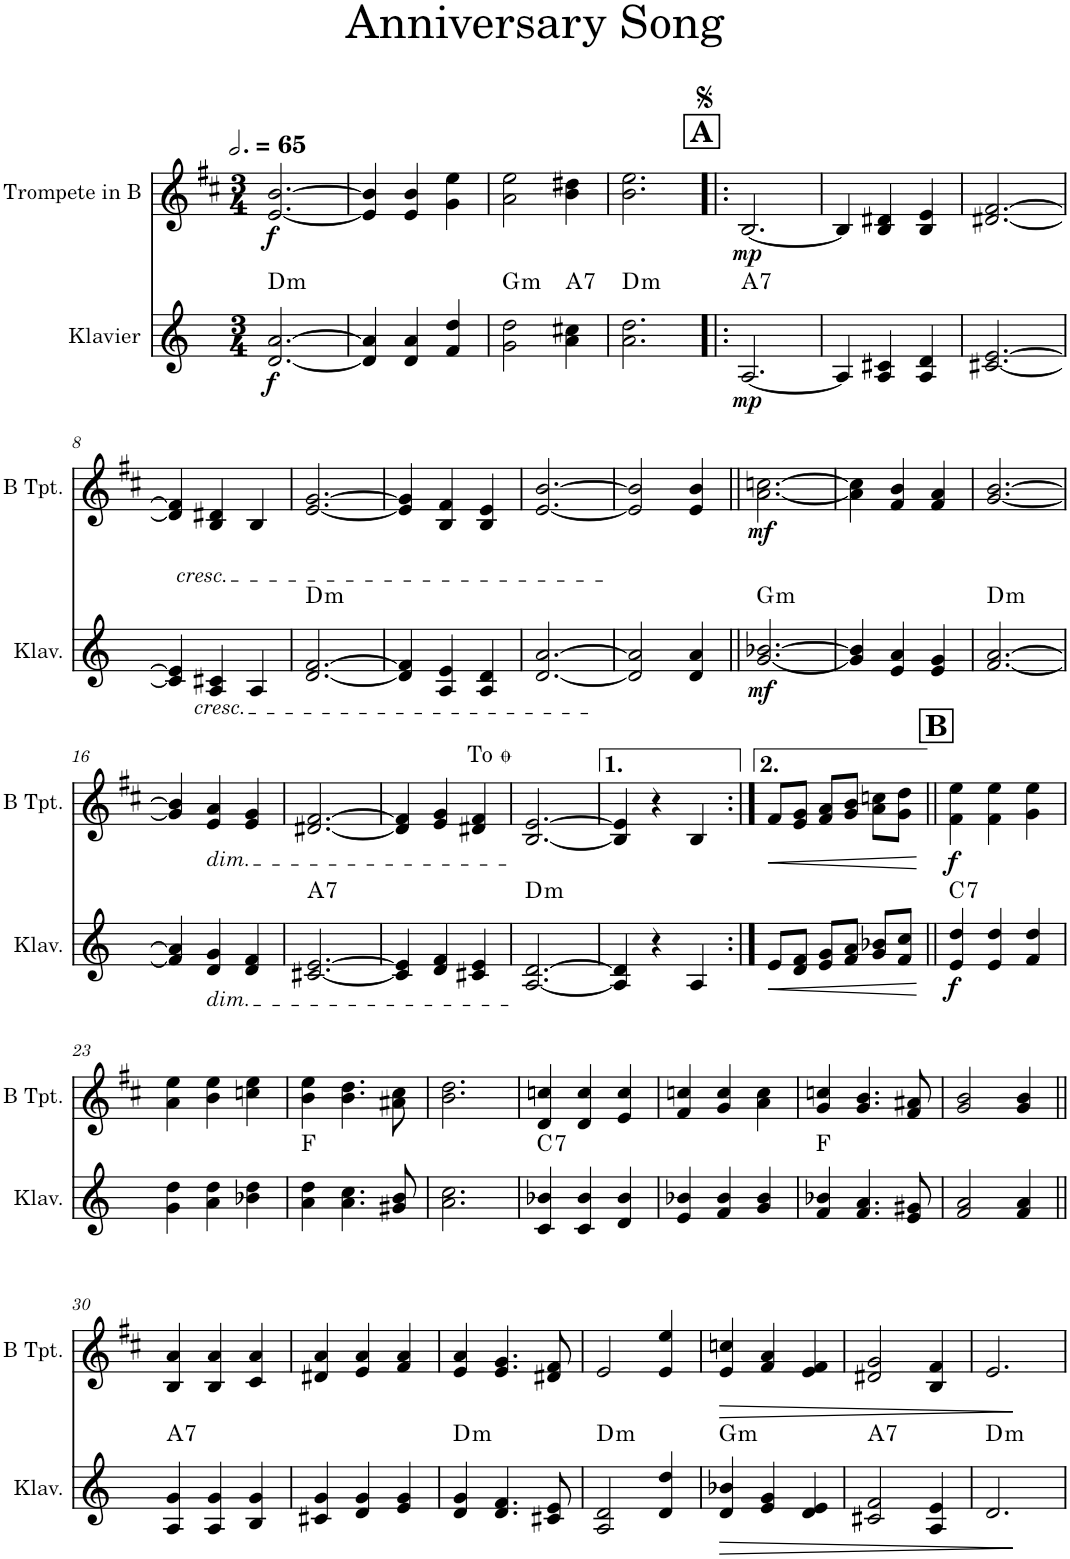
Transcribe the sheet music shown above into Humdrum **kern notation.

**kern	**dynam	**harte	**kern	**dynam
*part2	*part2	*part2	*part1	*part1
*staff2	*staff2	*	*staff1	*staff1
*I"Klavier	*	*	*I"Trompete in B	*
*I'Klav.	*	*	*	*
*clefG2	*	*	*clefG2	*
*	*	*	*Trd1c2	*
*k[]	*	*	*k[f#c#]	*
*M3/4	*	*	*M3/4	*
*MM195	*	*	*MM195	*
=1	=1	=1	=1	=1
!	!LO:DY:b	!LO:H:kt=m	!	!LO:DY:b
[2.d/ [2.a/	f	D:min	[2.e/ [2.b/	f
=2	=2	=2	=2	=2
4d/] 4a/]	.	.	4e/] 4b/]	.
4d/ 4a/	.	.	4e/ 4b/	.
4f/ 4dd/	.	.	4g\ 4ee\	.
=3	=3	=3	=3	=3
!	!	!LO:H:kt=m	!	!
2g\ 2dd\	.	G:min	2a\ 2ee\	.
!	!	!LO:H:kt=7	!	!
4a\ 4cc#X\	.	A:7	4b\ 4dd#X\	.
=4	=4	=4	=4	=4
!	!	!LO:H:kt=m	!	!
2.a\ 2.dd\	.	D:min	2.b\ 2.ee\	.
!!LO:REH:place=s1:a:B:cj:fs=14:t=A
=5!|:	=5!|:	=5!|:	=5!|:	=5!|:
!	!LO:DY:b	!LO:H:kt=7	!	!LO:DY:b
[2.A/	mp	A:7	[2.B/	mp
=6	=6	=6	=6	=6
4A/]	.	.	4B/]	.
4A/ 4c#X/	.	.	4B/ 4d#X/	.
4A/ 4d/	.	.	4B/ 4e/	.
=7	=7	=7	=7	=7
[2.c#X/ [2.e/	.	.	[2.d#X/ [2.f#/	.
!!LO:LB:g=z
=8	=8	=8	=8	=8
!	!	!	!LO:TX:b:i:t=cresc.	!
4c#/] 4e/]	.	.	4d#/] 4f#/]	.
!LO:TX:b:i:t=cresc.	!	!	!	!
4A/ 4c#X/	.	.	4B/ 4d#X/	.
4A/	.	.	4B/	.
=9	=9	=9	=9	=9
!	!	!LO:H:kt=m	!	!
[2.d/ [2.f/	.	D:min	[2.e/ [2.g/	.
=10	=10	=10	=10	=10
4d/] 4f/]	.	.	4e/] 4g/]	.
4A/ 4e/	.	.	4B/ 4f#/	.
4A/ 4d/	.	.	4B/ 4e/	.
=11	=11	=11	=11	=11
[2.d/ [2.a/	.	.	[2.e/ [2.b/	.
=12	=12	=12	=12	=12
2d/] 2a/]	.	.	2e/] 2b/]	.
4d/ 4a/	.	.	4e/ 4b/	.
=13||	=13||	=13||	=13||	=13||
!	!LO:DY:b	!LO:H:kt=m	!	!LO:DY:b
[2.g/ [2.b-X/	mf	G:min	[2.a\ [2.ccn\	mf
=14	=14	=14	=14	=14
4g/] 4b-/]	.	.	4a\] 4cc\]	.
4e/ 4a/	.	.	4f#/ 4b/	.
4e/ 4g/	.	.	4f#/ 4a/	.
=15	=15	=15	=15	=15
!	!	!LO:H:kt=m	!	!
[2.f/ [2.a/	.	D:min	[2.g/ [2.b/	.
!!LO:LB:g=z
=16	=16	=16	=16	=16
4f/] 4a/]	.	.	4g/] 4b/]	.
!	!	!	!LO:TX:b:i:t=dim.	!
!LO:TX:b:i:t=dim.	!	!	!	!
4d/ 4g/	.	.	4e/ 4a/	.
4d/ 4f/	.	.	4e/ 4g/	.
=17	=17	=17	=17	=17
!	!	!LO:H:kt=7	!	!
[2.c#X/ [2.e/	.	A:7	[2.d#X/ [2.f#/	.
=18	=18	=18	=18	=18
4c#/] 4e/]	.	.	4d#/] 4f#/]	.
4d/ 4f/	.	.	4e/ 4g/	.
4c#X/ 4e/	.	.	4d#X/ 4f#/	.
!	!	!	!LO:TX:a:t=To	!
=19	=19	=19	=19	=19
!	!	!LO:H:kt=m	!	!
[2.A/ [2.d/	.	D:min	[2.B/ [2.e/	.
=20	=20	=20	=20	=20
4A/] 4d/]	.	.	4B/] 4e/]	.
4r	.	.	4r	.
4A/	.	.	4B/	.
=21:|!	=21:|!	=21:|!	=21:|!	=21:|!
!	!LO:HP:b	!	!	!LO:HP:b
8e/L	<	.	8f#/L	<
8d/ 8f/J	.	.	8e/ 8g/J	.
8e/ 8g/L	.	.	8f#/ 8a/L	.
8f/ 8a/J	.	.	8g/ 8b/J	.
8g/ 8b-X/L	.	.	8a\ 8ccn\L	.
8f/ 8cc/J	.	.	8g\ 8dd\J	.
.	[	.	.	[
!!LO:REH:place=s1:a:B:cj:fs=14:t=B
=22||	=22||	=22||	=22||	=22||
!	!LO:DY:b	!LO:H:kt=7	!	!LO:DY:b
4e/ 4dd/	f	C:7	4f#\ 4ee\	f
4e/ 4dd/	.	.	4f#\ 4ee\	.
4f/ 4dd/	.	.	4g\ 4ee\	.
!!LO:LB:g=z
=23	=23	=23	=23	=23
4g\ 4dd\	.	.	4a\ 4ee\	.
4a\ 4dd\	.	.	4b\ 4ee\	.
4b-X\ 4dd\	.	.	4ccn\ 4ee\	.
=24	=24	=24	=24	=24
4a\ 4dd\	.	F:maj	4b\ 4ee\	.
4.a\ 4.cc\	.	.	4.b\ 4.dd\	.
8g#X/ 8b/	.	.	8a#X\ 8cc#\	.
=25	=25	=25	=25	=25
2.a\ 2.cc\	.	.	2.b\ 2.dd\	.
=26	=26	=26	=26	=26
!	!	!LO:H:kt=7	!	!
4c/ 4b-X/	.	C:7	4d/ 4ccn/	.
4c/ 4b-/	.	.	4d/ 4cc/	.
4d/ 4b-/	.	.	4e/ 4cc/	.
=27	=27	=27	=27	=27
4e/ 4b-X/	.	.	4f#/ 4ccn/	.
4f/ 4b-/	.	.	4g/ 4cc/	.
4g/ 4b-/	.	.	4a\ 4cc\	.
=28	=28	=28	=28	=28
4f/ 4b-X/	.	F:maj	4g/ 4ccn/	.
4.f/ 4.a/	.	.	4.g/ 4.b/	.
8e/ 8g#X/	.	.	8f#/ 8a#X/	.
=29	=29	=29	=29	=29
2f/ 2a/	.	.	2g/ 2b/	.
4f/ 4a/	.	.	4g/ 4b/	.
!!LO:LB:g=z
=30||	=30||	=30||	=30||	=30||
!	!	!LO:H:kt=7	!	!
4A/ 4g/	.	A:7	4B/ 4a/	.
4A/ 4g/	.	.	4B/ 4a/	.
4B/ 4g/	.	.	4c#/ 4a/	.
=31	=31	=31	=31	=31
4c#X/ 4g/	.	.	4d#X/ 4a/	.
4d/ 4g/	.	.	4e/ 4a/	.
4e/ 4g/	.	.	4f#/ 4a/	.
=32	=32	=32	=32	=32
!	!	!LO:H:kt=m	!	!
4d/ 4g/	.	D:min	4e/ 4a/	.
4.d/ 4.f/	.	.	4.e/ 4.g/	.
8c#X/ 8e/	.	.	8d#X/ 8f#/	.
=33	=33	=33	=33	=33
!	!	!LO:H:kt=m	!	!
2A/ 2d/	.	D:min	2e/	.
4d/ 4dd/	.	.	4e/ 4ee/	.
=34	=34	=34	=34	=34
!	!LO:HP:b	!LO:H:kt=m	!	!LO:HP:b
4d/ 4b-X/	>	G:min	4e/ 4ccn/	>
4e/ 4g/	.	.	4f#/ 4a/	.
4d/ 4e/	.	.	4e/ 4f#/	.
=35	=35	=35	=35	=35
!	!	!LO:H:kt=7	!	!
2c#X/ 2f/	.	A:7	2d#X/ 2g/	.
4A/ 4e/	.	.	4B/ 4f#/	.
=36	=36	=36	=36	=36
!	!	!LO:H:kt=m	!	!
2.d/	.	D:min	2.e/	.
.	]	.	.	]
=	=	=	=	=
*-	*-	*-	*-	*-
